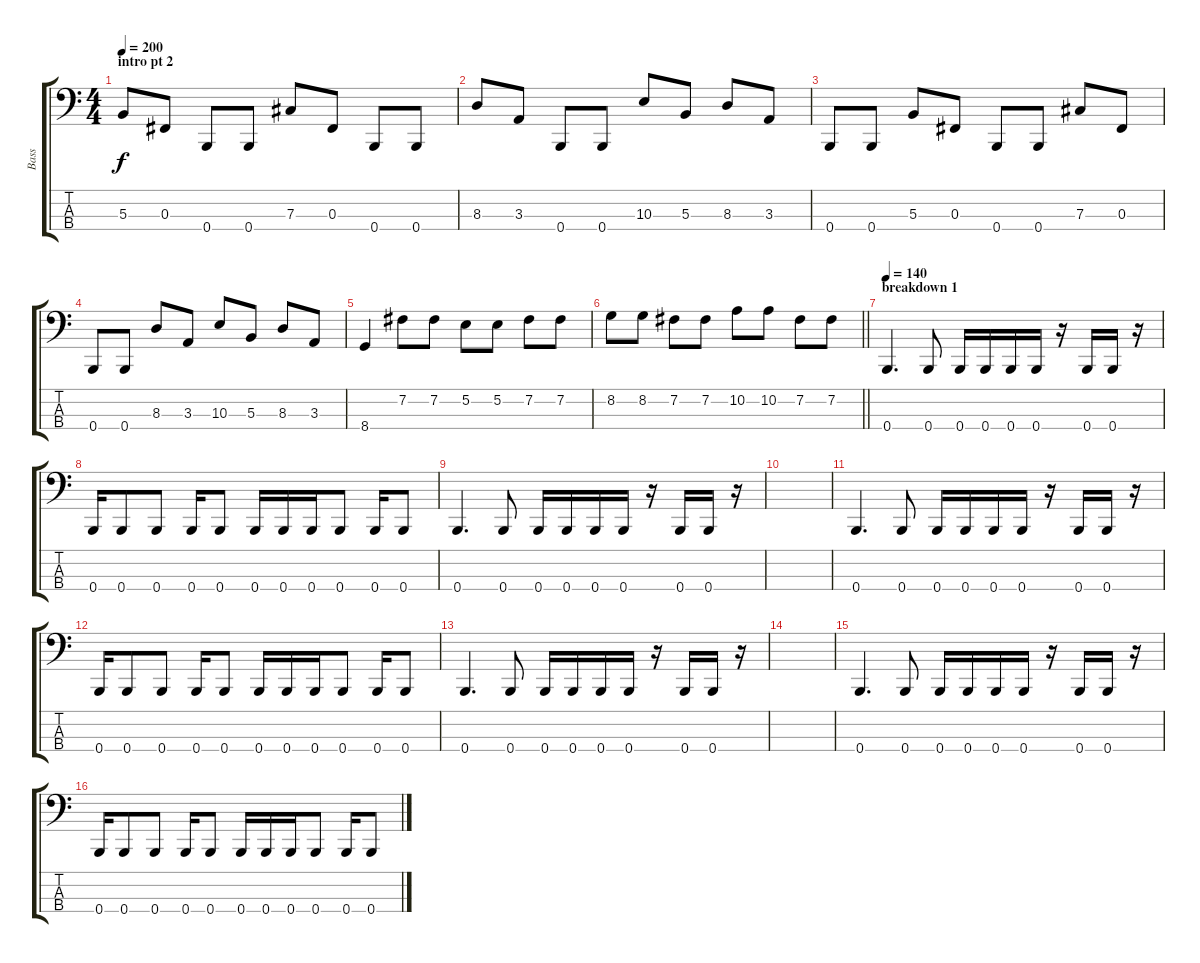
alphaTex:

\track ("Bass" "Bass") {instrument electricbasspick}
\staff {score tabs}
\tuning (E2 B1 Gb1 B0) {hide}
\ts (4 4)
\section ("" "intro pt 2")
\tempo 200
\clef f4
\ks c
5.3.8{dy f} 0.3.8 0.4.8 0.4.8 7.3.8 0.3.8 0.4.8 0.4.8 |
8.3.8 3.3.8 0.4.8 0.4.8 10.3.8 5.3.8 8.3.8 3.3.8 |
0.4.8 0.4.8 5.3.8 0.3.8 0.4.8 0.4.8 7.3.8 0.3.8 |
0.4.8 0.4.8 8.3.8 3.3.8 10.3.8 5.3.8 8.3.8 3.3.8 |
8.4.4 7.2.8 7.2.8 5.2.8 5.2.8 7.2.8 7.2.8 |
\barLineRight lightlight
8.2.8 8.2.8 7.2.8 7.2.8 10.2.8 10.2.8 7.2.8 7.2.8 |
\section ("" "breakdown 1")
\tempo 140
0.4.4{d} 0.4.8 0.4.16 0.4.16 0.4.16 0.4.16 r.16 0.4.16 0.4.16 r.16 |
0.4.16 0.4.8 0.4.8 0.4.16 0.4.8 0.4.16 0.4.16 0.4.16 0.4.8 0.4.16 0.4.8 |
0.4.4{d} 0.4.8 0.4.16 0.4.16 0.4.16 0.4.16 r.16 0.4.16 0.4.16 r.16 |
|
0.4.4{d} 0.4.8 0.4.16 0.4.16 0.4.16 0.4.16 r.16 0.4.16 0.4.16 r.16 |
0.4.16 0.4.8 0.4.8 0.4.16 0.4.8 0.4.16 0.4.16 0.4.16 0.4.8 0.4.16 0.4.8 |
0.4.4{d} 0.4.8 0.4.16 0.4.16 0.4.16 0.4.16 r.16 0.4.16 0.4.16 r.16 |
|
0.4.4{d} 0.4.8 0.4.16 0.4.16 0.4.16 0.4.16 r.16 0.4.16 0.4.16 r.16 |
0.4.16 0.4.8 0.4.8 0.4.16 0.4.8 0.4.16 0.4.16 0.4.16 0.4.8 0.4.16 0.4.8
